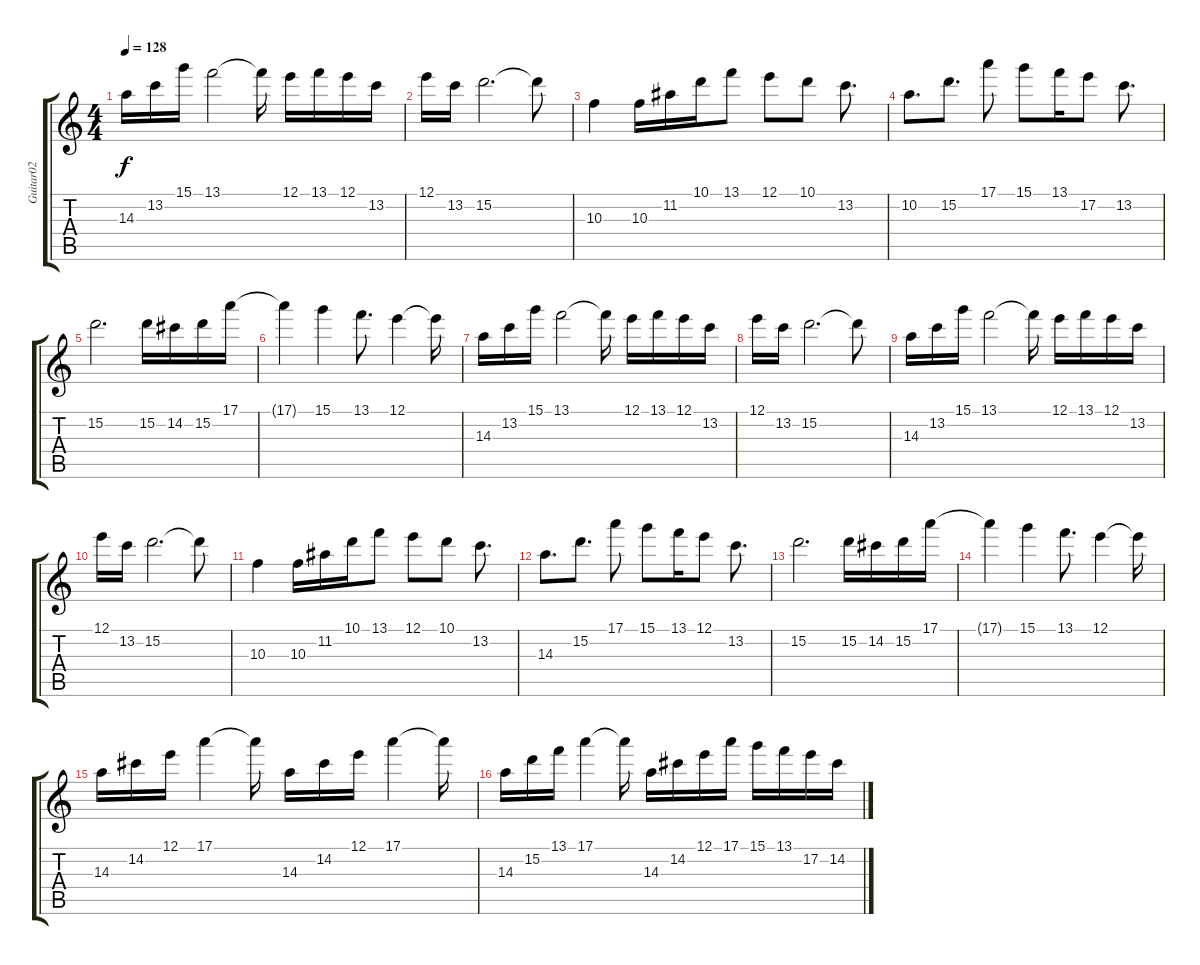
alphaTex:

\track ("Guitar02" "Guitar02") {instrument distortionguitar}
\staff {score tabs}
\tuning (E4 B3 G3 D3 A2 E2) {hide}
\ts (4 4)
\tempo 128
\clef g2
\ks c
14.3.16{dy f} 13.2.16 15.1.16 13.1.2 13.1{t}.16 12.1.16 13.1.16 12.1.16 13.2.16 |
12.1.16 13.2.16 15.2.2{d} 15.2{t}.8 |
10.3.4 10.3.16 11.2.16 10.1.16 13.1.8 12.1.8 10.1.8 13.2.8{d} |
10.2.8{d} 15.2.8{d} 17.1.8 15.1.8 13.1.16 17.2.8 13.2.8{d} |
15.2.2{d} 15.2.16 14.2.16 15.2.16 17.1.16 |
17.1{t}.4 15.1.4 13.1.8{d} 12.1.4 12.1{t}.16 |
14.3.16 13.2.16 15.1.16 13.1.2 13.1{t}.16 12.1.16 13.1.16 12.1.16 13.2.16 |
12.1.16 13.2.16 15.2.2{d} 15.2{t}.8 |
14.3.16 13.2.16 15.1.16 13.1.2 13.1{t}.16 12.1.16 13.1.16 12.1.16 13.2.16 |
12.1.16 13.2.16 15.2.2{d} 15.2{t}.8 |
10.3.4 10.3.16 11.2.16 10.1.16 13.1.8 12.1.8 10.1.8 13.2.8{d} |
14.3.8{d} 15.2.8{d} 17.1.8 15.1.8 13.1.16 12.1.8 13.2.8{d} |
15.2.2{d} 15.2.16 14.2.16 15.2.16 17.1.16 |
17.1{t}.4 15.1.4 13.1.8{d} 12.1.4 12.1{t}.16 |
14.3.16 14.2.16 12.1.16 17.1.4 17.1{t}.16 14.3.16 14.2.16 12.1.16 17.1.4 17.1{t}.16 |
14.3.16 15.2.16 13.1.16 17.1.4 17.1{t}.16 14.3.16 14.2.16 12.1.16 17.1.16 15.1.16 13.1.16 17.2.16 14.2.16
